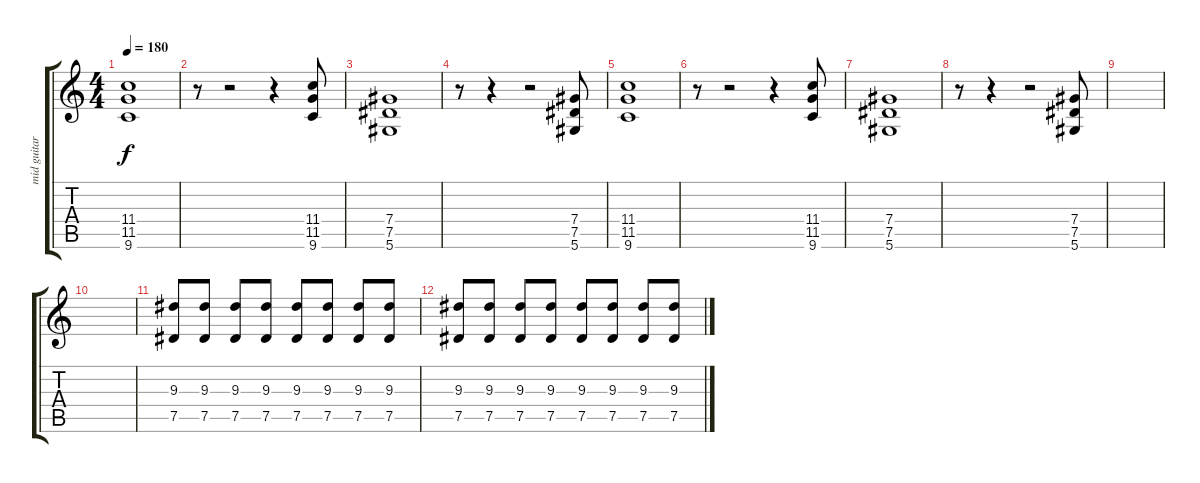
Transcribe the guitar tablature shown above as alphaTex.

\track ("mid guitar" "mid guitar") {instrument overdrivenguitar}
\staff {score tabs}
\tuning (Eb4 Bb3 Gb3 Db3 Ab2 Eb2) {hide}
\ts (4 4)
\tempo 180
\clef g2
\ks c
(11.4 11.5 9.6).1{dy f} |
r.8 r.2 r.4 (11.4 11.5 9.6).8 |
(7.4 7.5 5.6).1 |
r.8 r.4 r.2 (7.4 7.5 5.6).8 |
(11.4 11.5 9.6).1 |
r.8 r.2 r.4 (11.4 11.5 9.6).8 |
(7.4 7.5 5.6).1 |
r.8 r.4 r.2 (7.4 7.5 5.6).8 |
|
|
(9.3 7.5).8 (9.3 7.5).8 (9.3 7.5).8 (9.3 7.5).8 (9.3 7.5).8 (9.3 7.5).8 (9.3 7.5).8 (9.3 7.5).8 |
(9.3 7.5).8 (9.3 7.5).8 (9.3 7.5).8 (9.3 7.5).8 (9.3 7.5).8 (9.3 7.5).8 (9.3 7.5).8 (9.3 7.5).8
